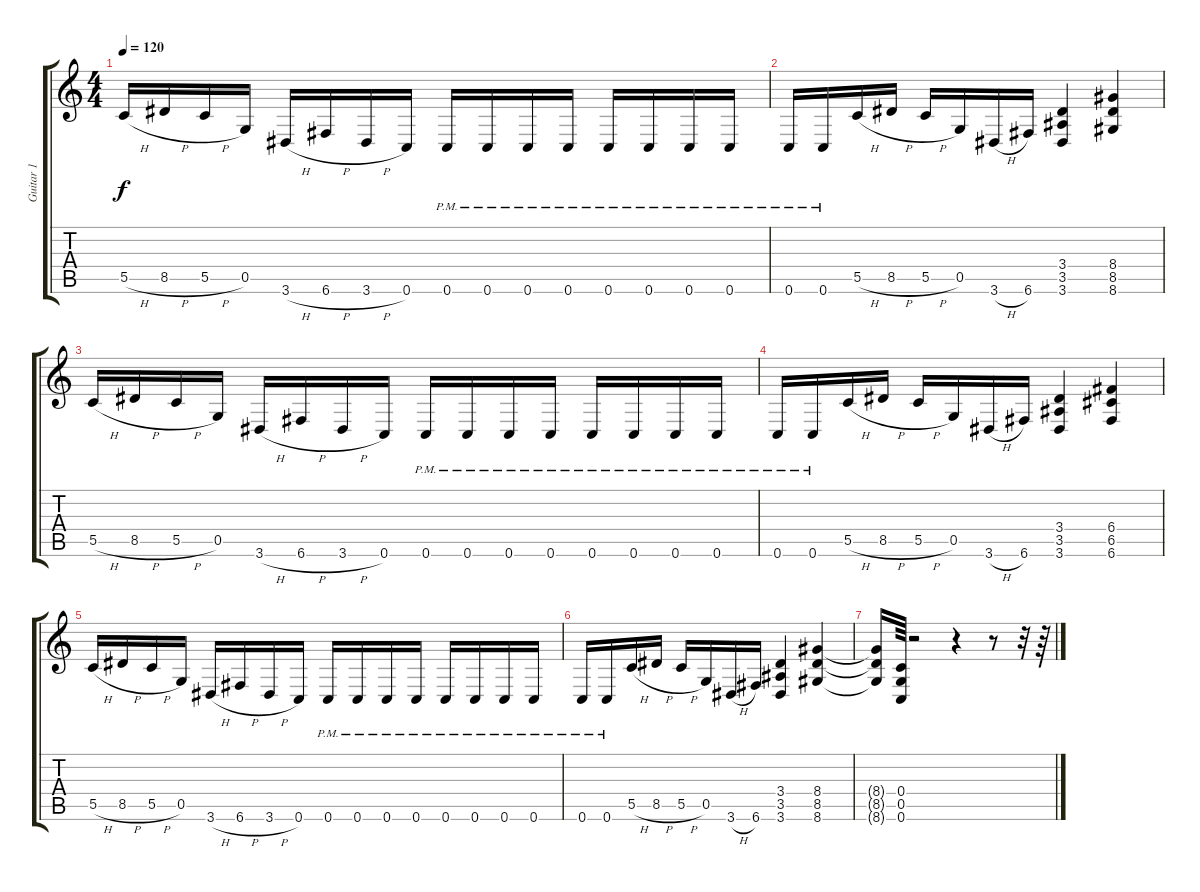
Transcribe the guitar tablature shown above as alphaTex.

\track ("Guitar 1" "Guitar 1") {instrument distortionguitar}
\staff {score tabs}
\tuning (D4 A3 F3 C3 G2 C2) {hide}
\ts (4 4)
\tempo 120
\clef g2
\ks c
5.5{h}.16{dy f} 8.5{h}.16 5.5{h}.16 0.5.16 3.6{h}.16 6.6{h}.16 3.6{h}.16 0.6.16 0.6{pm}.16 0.6{pm}.16 0.6{pm}.16 0.6{pm}.16 0.6{pm}.16 0.6{pm}.16 0.6{pm}.16 0.6{pm}.16 |
0.6{pm}.16 0.6{pm}.16 5.5{h}.16 8.5{h}.16 5.5{h}.16 0.5.16 3.6{h}.16 6.6.16 (3.4 3.5 3.6).4 (8.4 8.5 8.6).4 |
5.5{h}.16 8.5{h}.16 5.5{h}.16 0.5.16 3.6{h}.16 6.6{h}.16 3.6{h}.16 0.6.16 0.6{pm}.16 0.6{pm}.16 0.6{pm}.16 0.6{pm}.16 0.6{pm}.16 0.6{pm}.16 0.6{pm}.16 0.6{pm}.16 |
0.6{pm}.16 0.6{pm}.16 5.5{h}.16 8.5{h}.16 5.5{h}.16 0.5.16 3.6{h}.16 6.6.16 (3.4 3.5 3.6).4 (6.4 6.5 6.6).4 |
5.5{h}.16 8.5{h}.16 5.5{h}.16 0.5.16 3.6{h}.16 6.6{h}.16 3.6{h}.16 0.6.16 0.6{pm}.16 0.6{pm}.16 0.6{pm}.16 0.6{pm}.16 0.6{pm}.16 0.6{pm}.16 0.6{pm}.16 0.6{pm}.16 |
0.6{pm}.16 0.6{pm}.16 5.5{h}.16 8.5{h}.16 5.5{h}.16 0.5.16 3.6{h}.16 6.6.16 (3.4 3.5 3.6).4 (8.4 8.5 8.6).4 |
(8.4{t} 8.5{t} 8.6{t}).16 (0.4 0.5 0.6).64 r.2 r.4 r.8 r.32 r.64
